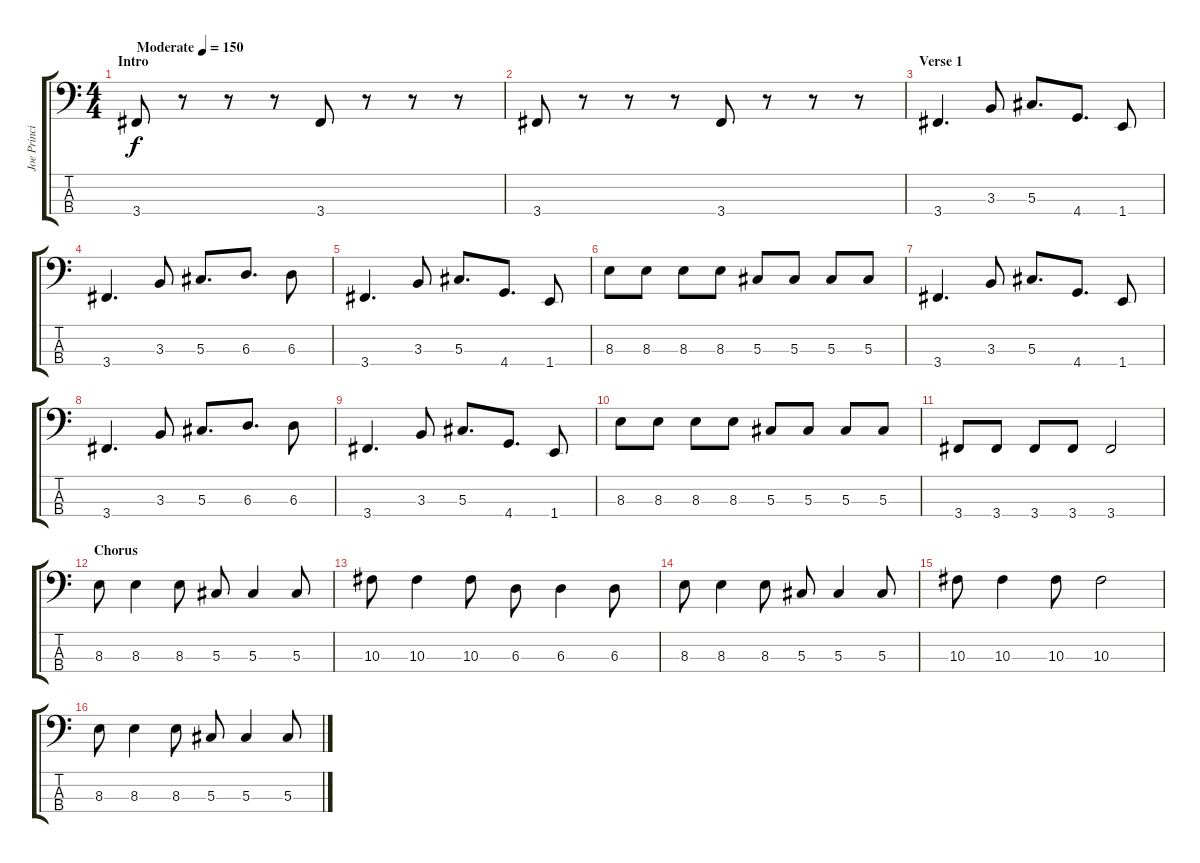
\track ("Joe Principe" "Joe Princi") {instrument electricbasspick}
\staff {score tabs}
\tuning (Gb2 Db2 Ab1 Eb1) {hide}
\ts (4 4)
\section ("" "Intro")
\tempo (150 "Moderate")
\clef f4
\ks c
3.4.8{dy f instrument electricbasspick} r.8 r.8 r.8 3.4.8 r.8 r.8 r.8 |
3.4.8 r.8 r.8 r.8 3.4.8 r.8 r.8 r.8 |
\section ("" "Verse 1")
3.4.4{d} 3.3.8 5.3.8{d} 4.4.8{d} 1.4.8 |
3.4.4{d} 3.3.8 5.3.8{d} 6.3.8{d} 6.3.8 |
3.4.4{d} 3.3.8 5.3.8{d} 4.4.8{d} 1.4.8 |
8.3.8 8.3.8 8.3.8 8.3.8 5.3.8 5.3.8 5.3.8 5.3.8 |
3.4.4{d} 3.3.8 5.3.8{d} 4.4.8{d} 1.4.8 |
3.4.4{d} 3.3.8 5.3.8{d} 6.3.8{d} 6.3.8 |
3.4.4{d} 3.3.8 5.3.8{d} 4.4.8{d} 1.4.8 |
8.3.8 8.3.8 8.3.8 8.3.8 5.3.8 5.3.8 5.3.8 5.3.8 |
3.4.8 3.4.8 3.4.8 3.4.8 3.4.2 |
\section ("" "Chorus")
8.3.8 8.3.4 8.3.8 5.3.8 5.3.4 5.3.8 |
\section ("" "")
10.3.8 10.3.4 10.3.8 6.3.8 6.3.4 6.3.8 |
8.3.8 8.3.4 8.3.8 5.3.8 5.3.4 5.3.8 |
10.3.8 10.3.4 10.3.8 10.3.2 |
8.3.8 8.3.4 8.3.8 5.3.8 5.3.4 5.3.8
